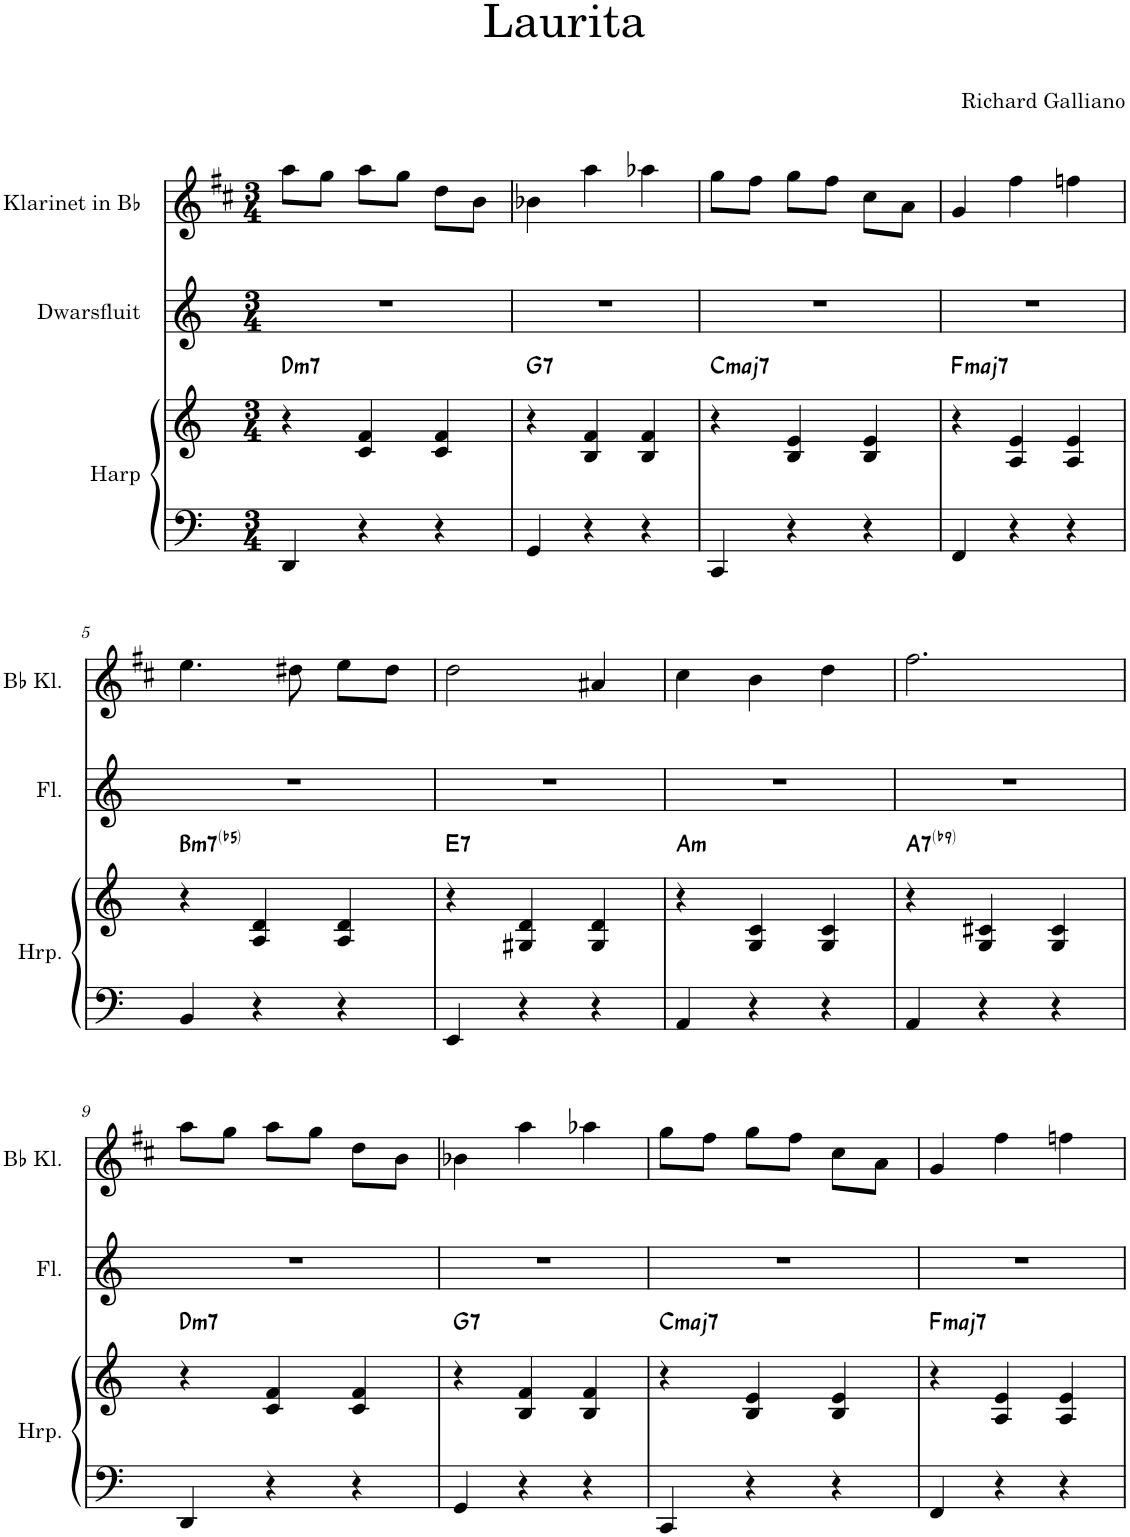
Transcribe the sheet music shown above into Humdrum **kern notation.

**kern	**kern	**harte	**kern	**kern
*part3	*part3	*part3	*part2	*part1
*staff4	*staff3	*	*staff2	*staff1
*I"Harp	*	*	*I"Dwarsfluit	*I"Klarinet in Bb
*I'Hrp.	*	*	*	*
*clefF4	*clefG2	*	*clefG2	*clefG2
*	*	*	*	*Trd1c2
*k[]	*k[]	*	*k[]	*k[f#c#]
*M3/4	*M3/4	*	*M3/4	*M3/4
=1	=1	=1	=1	=1
!	!	!LO:H:kt=m7	!	!
4DD/	4r	D:min7	2.r	8aa\L
.	.	.	.	8gg\J
4r	4c/ 4f/	.	.	8aa\L
.	.	.	.	8gg\J
4r	4c/ 4f/	.	.	8dd\L
.	.	.	.	8b\J
=2	=2	=2	=2	=2
!	!	!LO:H:kt=7	!	!
4GG/	4r	G:7	2.r	4b-X\
4r	4B/ 4f/	.	.	4aa\
4r	4B/ 4f/	.	.	4aa-X\
=3	=3	=3	=3	=3
!	!	!LO:H:kt=maj7	!	!
4CC/	4r	C:maj7	2.r	8gg\L
.	.	.	.	8ff#\J
4r	4B/ 4e/	.	.	8gg\L
.	.	.	.	8ff#\J
4r	4B/ 4e/	.	.	8cc#\L
.	.	.	.	8a\J
=4	=4	=4	=4	=4
!	!	!LO:H:kt=maj7	!	!
4FF/	4r	F:maj7	2.r	4g/
4r	4A/ 4e/	.	.	4ff#\
4r	4A/ 4e/	.	.	4ffn\
!!LO:LB:g=z
=5	=5	=5	=5	=5
!	!	!LO:H:kt=m7(b5)	!	!
4BB/	4r	B:hdim7	2.r	4.ee\
4r	4A/ 4d/	.	.	.
.	.	.	.	8dd#X\
4r	4A/ 4d/	.	.	8ee\L
.	.	.	.	8dd#\J
=6	=6	=6	=6	=6
!	!	!LO:H:kt=7	!	!
4EE/	4r	E:7	2.r	2dd\
4r	4G#X/ 4d/	.	.	.
4r	4G#/ 4d/	.	.	4a#X/
=7	=7	=7	=7	=7
!	!	!LO:H:kt=m	!	!
4AA/	4r	A:min	2.r	4cc#\
4r	4G/ 4c/	.	.	4b\
4r	4G/ 4c/	.	.	4dd\
=8	=8	=8	=8	=8
!	!	!LO:H:kt=7	!	!
4AA/	4r	A:7(b9)	2.r	2.ff#\
4r	4G/ 4c#X/	.	.	.
4r	4G/ 4c#/	.	.	.
!!LO:LB:g=z
=9	=9	=9	=9	=9
!	!	!LO:H:kt=m7	!	!
4DD/	4r	D:min7	2.r	8aa\L
.	.	.	.	8gg\J
4r	4c/ 4f/	.	.	8aa\L
.	.	.	.	8gg\J
4r	4c/ 4f/	.	.	8dd\L
.	.	.	.	8b\J
=10	=10	=10	=10	=10
!	!	!LO:H:kt=7	!	!
4GG/	4r	G:7	2.r	4b-X\
4r	4B/ 4f/	.	.	4aa\
4r	4B/ 4f/	.	.	4aa-X\
=11	=11	=11	=11	=11
!	!	!LO:H:kt=maj7	!	!
4CC/	4r	C:maj7	2.r	8gg\L
.	.	.	.	8ff#\J
4r	4B/ 4e/	.	.	8gg\L
.	.	.	.	8ff#\J
4r	4B/ 4e/	.	.	8cc#\L
.	.	.	.	8a\J
=12	=12	=12	=12	=12
!	!	!LO:H:kt=maj7	!	!
4FF/	4r	F:maj7	2.r	4g/
4r	4A/ 4e/	.	.	4ff#\
4r	4A/ 4e/	.	.	4ffn\
=	=	=	=	=
*-	*-	*-	*-	*-
